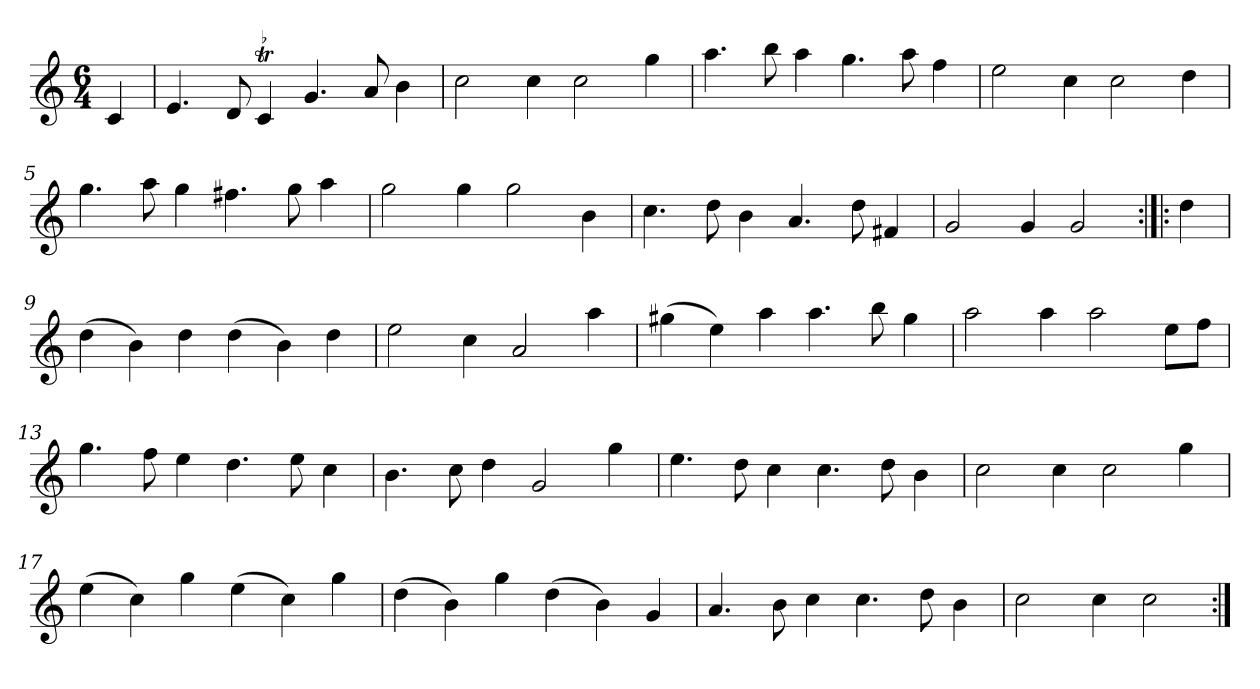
**kern
*part1
*staff1
*clefG2
*k[]
*C:
*M6/4
*MM120
=
4c
=1
4.e
8d
!LO:TR:acc=-
4ct
4.g
8a
4b
=2
2cc
4cc
2cc
4gg
=3
4.aa
8bb
4aa
4.gg
8aa
4ff
=4
2ee
4cc
2cc
4dd
=5
4.gg
8aa
4gg
4.ff#X
8gg
4aa
=6
2gg
4gg
2gg
4b
=7
4.cc
8dd
4b
4.a
8dd
4f#X
=8
2g
4g
2g
=:|!|:
4dd
=9
(4dd
4b)
4dd
(4dd
4b)
4dd
=10
2ee
4cc
2a
4aa
=11
(4gg#X
4ee)
4aa
4.aa
8bb
4gg#
=12
2aa
4aa
2aa
8ee\L
8ff\J
=13
4.gg
8ff
4ee
4.dd
8ee
4cc
=14
4.b
8cc
4dd
2g
4gg
=15
4.ee
8dd
4cc
4.cc
8dd
4b
=16
2cc
4cc
2cc
4gg
=17
(4ee
4cc)
4gg
(4ee
4cc)
4gg
=18
(4dd
4b)
4gg
(4dd
4b)
4g
=19
4.a
8b
4cc
4.cc
8dd
4b
=20
2cc
4cc
2cc
=:|!
*-
